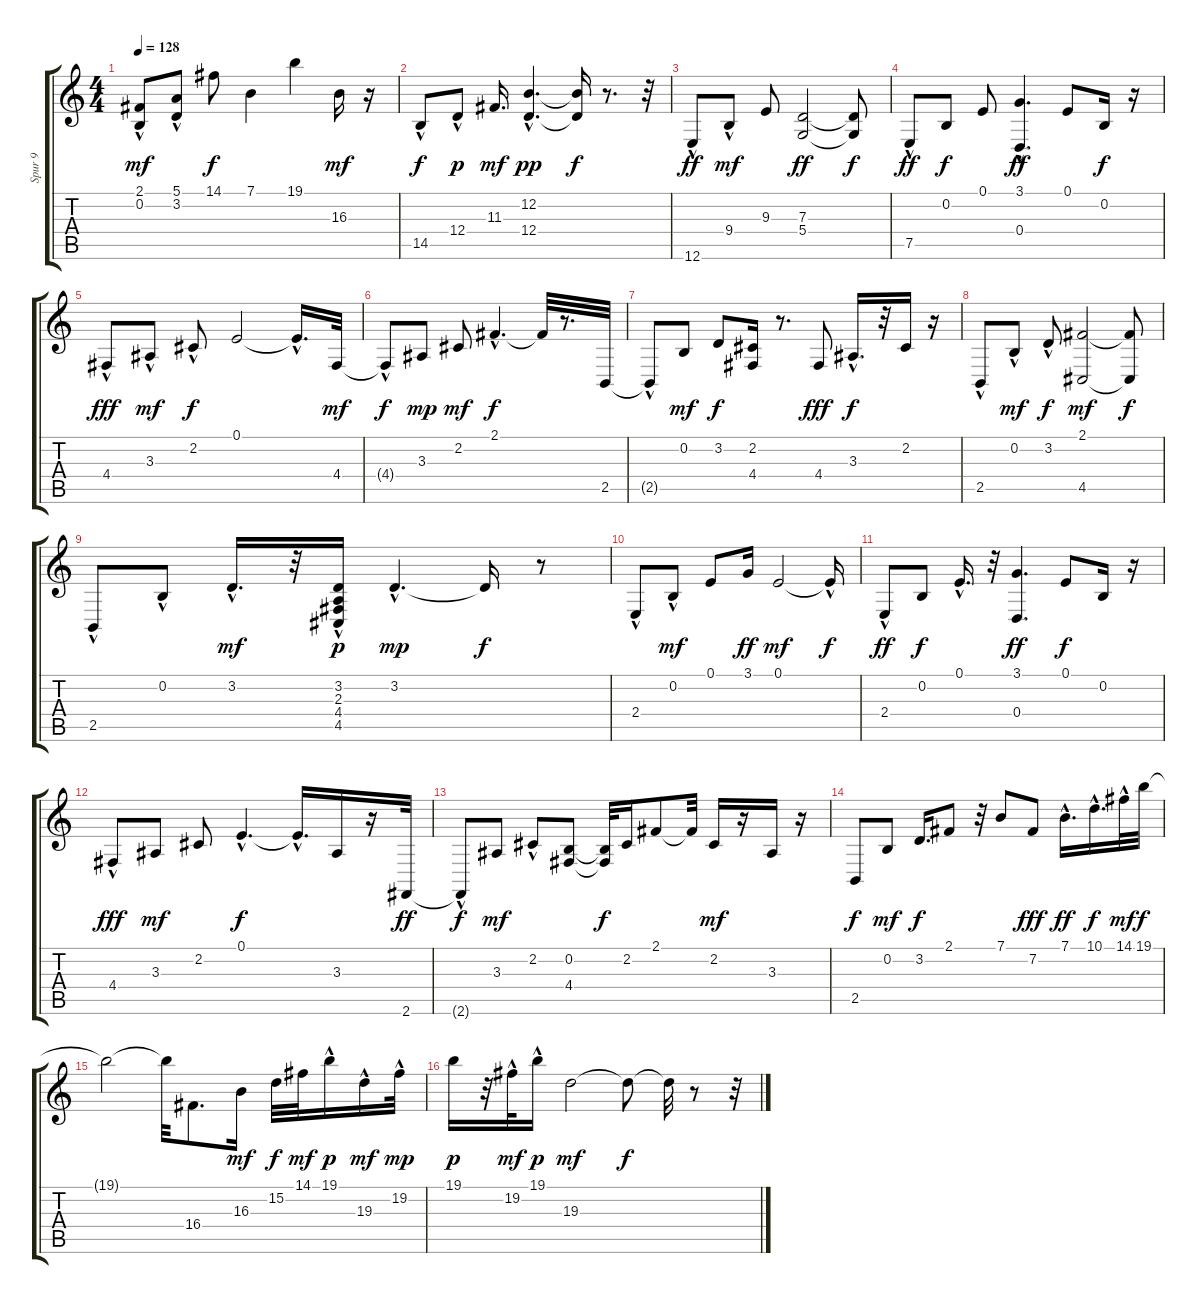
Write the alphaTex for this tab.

\track ("Spur 9" "Spur 9") {instrument electricpiano1}
\staff {score tabs}
\tuning (E4 B3 G3 D3 A2 E2) {hide}
\ts (4 4)
\tempo 128
\clef g2
\ks c
(2.1 0.2{hac}).8{dy mf} (5.1 3.2{hac}).8 14.1.8{dy f} 7.1.4 19.1.4 16.3.16{dy mf} r.16 |
14.5{hac}.8{dy f} 12.4{hac}.8{dy p} 11.3.16{d dy mf} (12.2{hac} 12.4{hac}).4{d dy pp} (12.2{t} 12.4{t}).16{dy f} r.8{d} r.32 |
12.6{hac}.8{dy ff} 9.4{hac}.8{dy mf} 9.3.8 (7.3 5.4).2{dy ff} (7.3{t} 5.4{t}).8{dy f} |
7.5{hac}.8{dy ff} 0.2.8{dy f} 0.1.8 (3.1 0.4{hac}).4{d dy ff} 0.1.8 0.2.16{dy f} r.16 |
4.4{hac}.8{dy fff} 3.3{hac}.8{dy mf} 2.2{hac}.8{dy f} 0.1.2 0.1{hac t}.16{d} 4.4.32{dy mf} |
4.4{hac t}.8{dy f} 3.3.8{dy mp} 2.2.8{dy mf} 2.1{hac}.4{d dy f} 2.1{t}.32 r.8{d} 2.5.32 |
2.5{hac t}.8 0.2.8{dy mf} 3.2.8{dy f} (2.2 4.4).16 r.8{d} 4.4.8{dy fff} 3.3{hac}.16{d dy f} r.32 2.2.16 r.16 |
2.5{hac}.8 0.2{hac}.8{dy mf} 3.2{hac}.8{dy f} (2.1 4.5).2{dy mf} (2.1{t} 4.5{t}).8{dy f} |
2.5{hac}.8 0.2{hac}.8 3.2{hac}.16{d dy mf} r.32 (3.2{hac} 2.3 4.4 4.5).16{dy p} 3.2{hac}.4{d dy mp} 3.2{t}.16{dy f} r.8 |
2.4{hac}.8 0.2{hac}.8{dy mf} 0.1.8 3.1.16{dy ff} 0.1.2{dy mf} 0.1{hac t}.16{dy f} |
2.4{hac}.8{dy ff} 0.2.8{dy f} 0.1{hac}.16{d} r.32 (3.1 0.4).4{d dy ff} 0.1.8{dy f} 0.2.16 r.16 |
4.4{hac}.8{dy fff} 3.3.8{dy mf} 2.2.8 0.1{hac}.4{d dy f} 0.1{hac t}.16{d} 3.3.16 r.16 2.6.32{dy ff} |
2.6{hac t}.8{dy f} 3.3.8{dy mf} 2.2{hac}.8 (0.2 4.4).8 (0.2{t} 4.4{t}).32{dy f} 2.2.16 2.1.8 2.1{t}.32 2.2.16{dy mf} r.16 3.3.16 r.16 |
2.5.8{dy f} 0.2.8{dy mf} 3.2.16{d dy f} 2.1.8 r.32 7.1.8 7.2.8{dy fff} 7.1{hac}.16{d dy ff} 10.1{hac}.16{d dy f} 14.1{hac}.32{dy mf} 19.1.32{dy f} |
19.1{t}.2 19.1{t}.32 16.4.8{d} 16.3.16{dy mf} 15.2.32{dy f} 14.1.32{dy mf} 19.1{hac}.16{dy p} 19.3{hac}.16{dy mf} 19.2{hac}.32{dy mp} |
19.1.16{dy p} r.32 19.2{hac}.32{dy mf} 19.1{hac}.16{dy p} 19.3.2{dy mf} 19.3{t}.8{dy f} 19.3{t}.32 r.8 r.32
